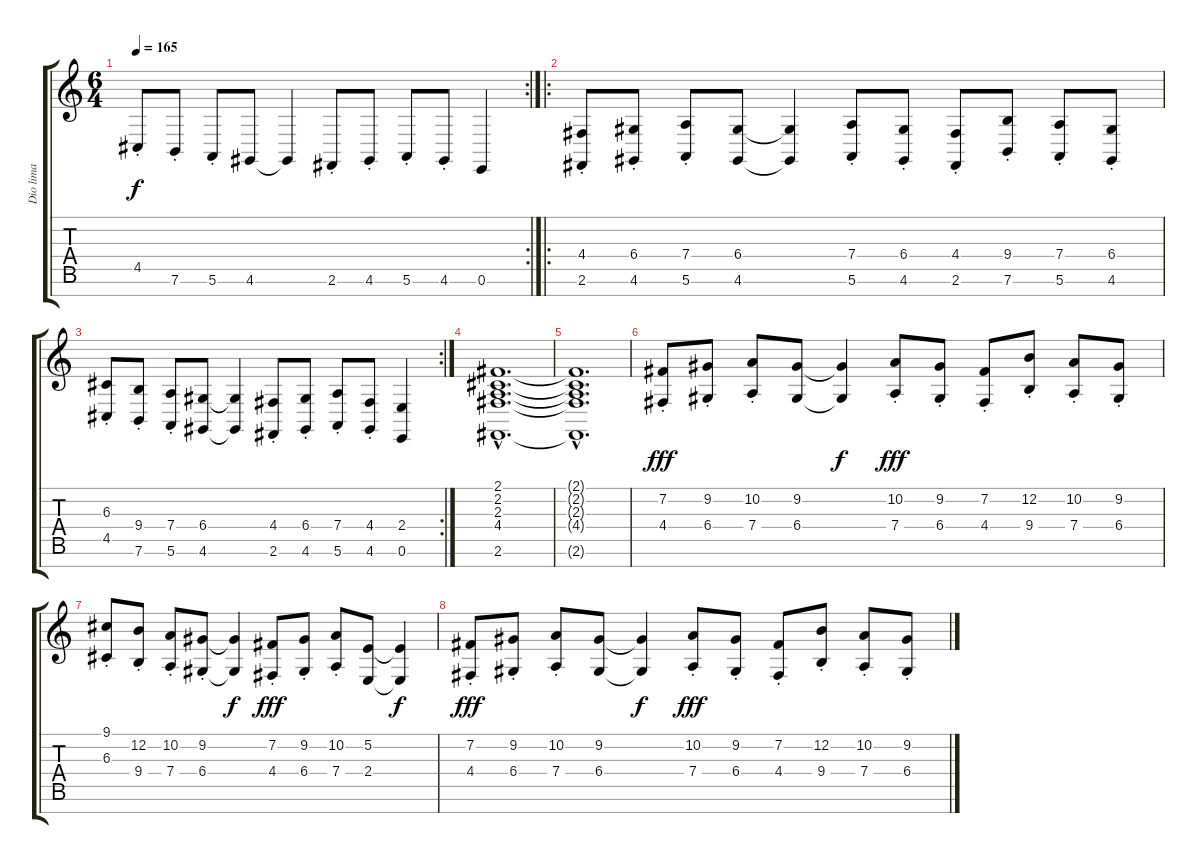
\track ("Dio lima" "Dio lima") {instrument rockorgan}
\staff {score tabs}
\tuning (E4 B3 G3 D3 A2 E2 B1) {hide}
\rc 2
\ts (6 4)
\tempo 165
\clef g2
\ks c
4.5{st}.8{dy f} 7.6{st}.8 5.6{st}.8 4.6.8 4.6{t}.4 2.6{st}.8 4.6{st}.8 5.6{st}.8 4.6{st}.8 0.6.4 |
\ro
(4.4{st} 2.6{st}).8{volume 16 instrument stringensemble2} (6.4{st} 4.6{st}).8 (7.4{st} 5.6{st}).8 (6.4 4.6).8 (6.4{t} 4.6{t}).4 (7.4{st} 5.6{st}).8 (6.4{st} 4.6{st}).8 (4.4{st} 2.6{st}).8 (9.4{st} 7.6{st}).8 (7.4{st} 5.6{st}).8 (6.4{st} 4.6{st}).8 |
\rc 2
(6.3{st} 4.5{st}).8 (9.4{st} 7.6{st}).8 (7.4{st} 5.6{st}).8 (6.4 4.6).8 (6.4{t} 4.6{t}).4 (4.4{st} 2.6{st}).8 (6.4{st} 4.6{st}).8 (7.4{st} 5.6{st}).8 (4.4{st} 4.6{st}).8 (2.4 0.6).4 |
(2.1{hac} 2.2{hac} 2.3{hac} 4.4{hac} 2.6{hac}).1{d volume 12 instrument stringensemble2} |
(2.1{hac t} 2.2{hac t} 2.3{hac t} 4.4{hac t} 2.6{hac t}).1{d} |
(7.2{st} 4.4{st}).8{dy fff volume 16 instrument stringensemble2} (9.2{st} 6.4{st}).8 (10.2{st} 7.4{st}).8 (9.2 6.4).8 (9.2{t} 6.4{t}).4{dy f} (10.2{st} 7.4{st}).8{dy fff} (9.2{st} 6.4{st}).8 (7.2{st} 4.4{st}).8 (12.2{st} 9.4{st}).8 (10.2{st} 7.4{st}).8 (9.2{st} 6.4{st}).8 |
(9.1{st} 6.3{st}).8 (12.2{st} 9.4{st}).8 (10.2{st} 7.4{st}).8 (9.2{st} 6.4).8 (9.2{t} 6.4{t}).4{dy f} (7.2{st} 4.4{st}).8{dy fff} (9.2{st} 6.4{st}).8 (10.2{st} 7.4{st}).8 (5.2 2.4).8 (5.2{t} 2.4{t}).4{dy f} |
(7.2{st} 4.4{st}).8{dy fff volume 16 instrument stringensemble2} (9.2{st} 6.4{st}).8 (10.2{st} 7.4{st}).8 (9.2 6.4).8 (9.2{t} 6.4{t}).4{dy f} (10.2{st} 7.4{st}).8{dy fff} (9.2{st} 6.4{st}).8 (7.2{st} 4.4{st}).8 (12.2{st} 9.4{st}).8 (10.2{st} 7.4{st}).8 (9.2{st} 6.4{st}).8
